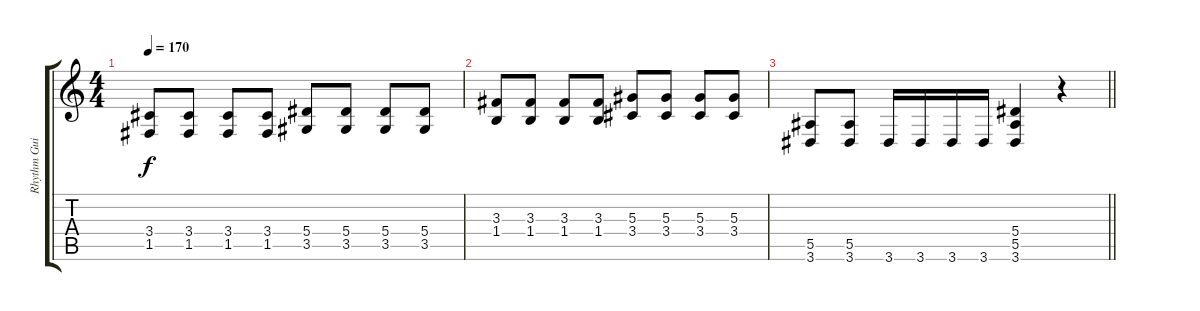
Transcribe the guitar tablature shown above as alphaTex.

\track ("Rhythm Guitar" "Rhythm Gui") {instrument distortionguitar}
\staff {score tabs}
\tuning (C4 G3 Eb3 Bb2 F2 C2) {hide}
\ts (4 4)
\tempo 170
\clef g2
\ks c
(3.4 1.5).8{dy f} (3.4 1.5).8 (3.4 1.5).8 (3.4 1.5).8 (5.4 3.5).8 (5.4 3.5).8 (5.4 3.5).8 (5.4 3.5).8 |
(3.3 1.4).8 (3.3 1.4).8 (3.3 1.4).8 (3.3 1.4).8 (5.3 3.4).8 (5.3 3.4).8 (5.3 3.4).8 (5.3 3.4).8 |
\barLineRight lightlight
(5.5 3.6).8 (5.5 3.6).8 3.6.16 3.6.16 3.6.16 3.6.16 (5.4 5.5 3.6).4 r.4
